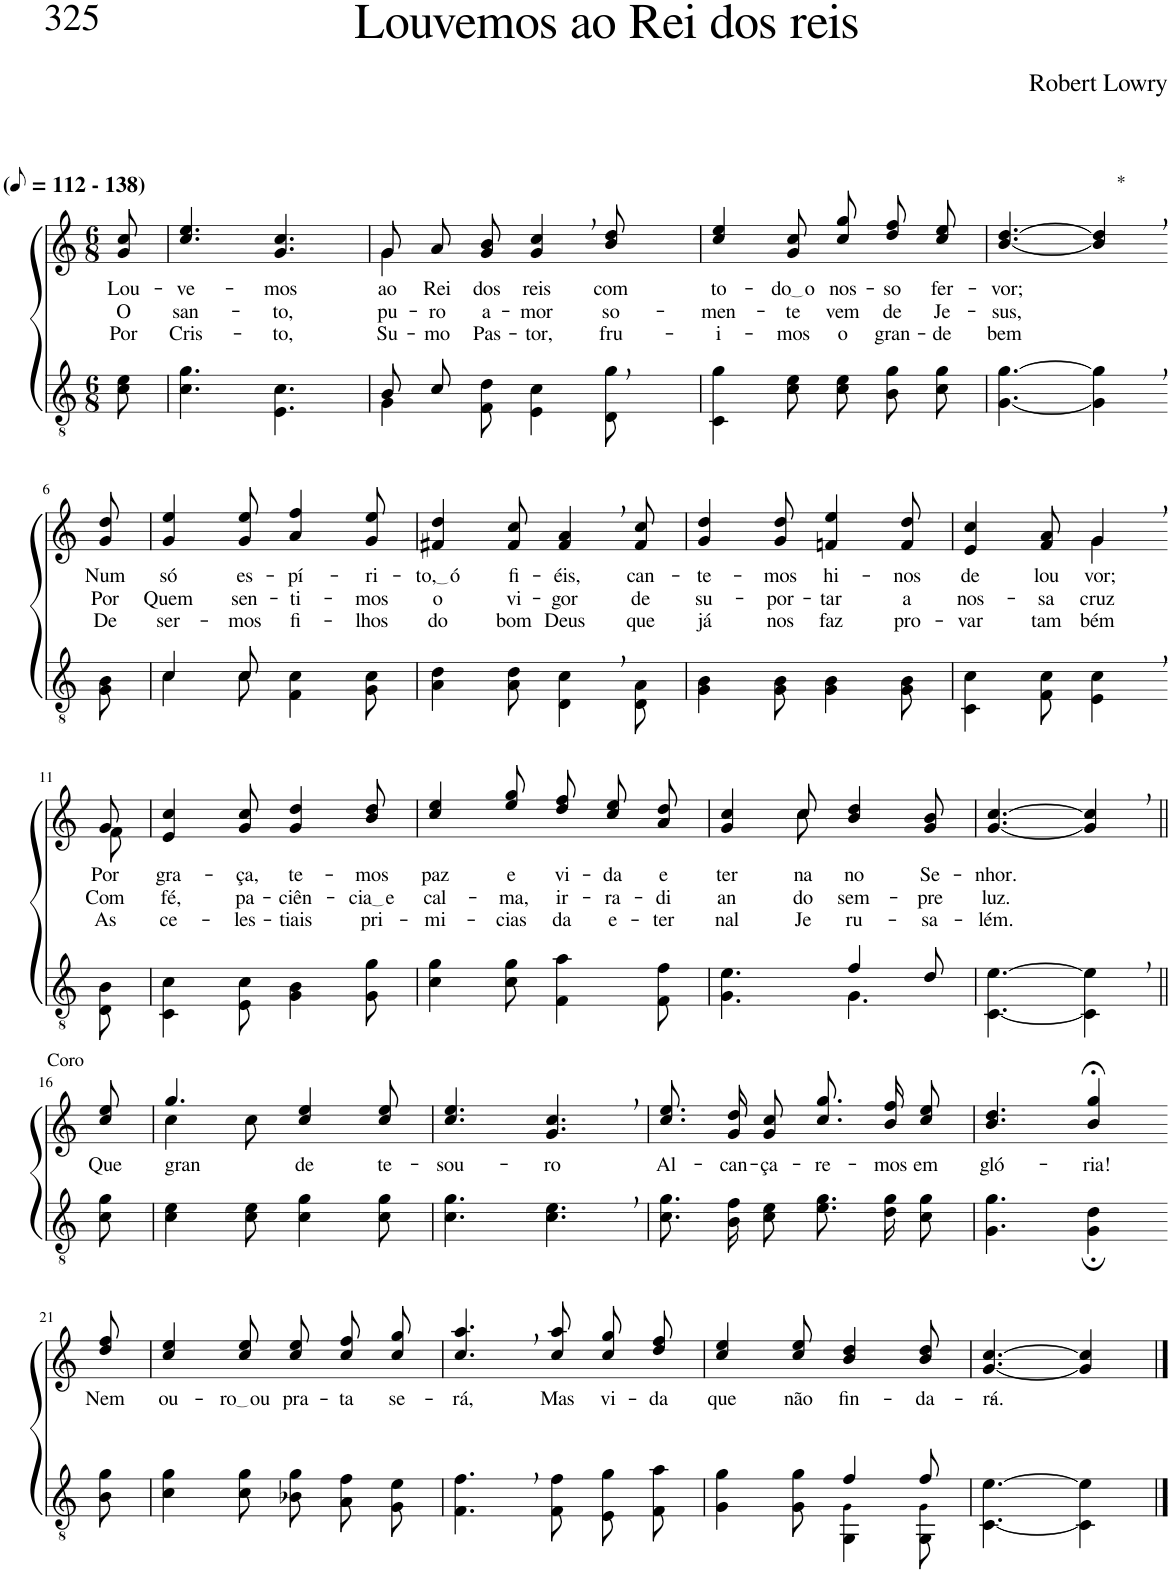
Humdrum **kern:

**kern	**kern	**text	**text	**text
*part2	*part1	*part1	*part1	*part1
*staff2	*staff1	*staff1	*staff1	*staff1
*I"Parte III e IV	*I"Parte I e II	*	*	*
*clefGv2	*clefG2	*	*	*
*Trd3c5	*Trd3c5	*	*	*
*k[]	*k[]	*	*	*
*M6/8	*M6/8	*	*	*
*MM56	*MM56	*	*	*
=1	=1	=1	=1	=1
!	!LO:TX:a:B:t=(	!	!	!
!	!LO:TX:a:B:t=- 138)	!	!	!
!	!	!LO:LY:b	!LO:LY:b	!LO:LY:b
8c\ 8e\	8g/ 8cc/	Lou-	O	Por
=2	=2	=2	=2	=2
!	!	!LO:LY:b	!LO:LY:b	!LO:LY:b
4.c\ 4.g\	4.cc/ 4.ee/	-ve-	san-	Cris-
!	!	!LO:LY:b	!LO:LY:b	!LO:LY:b
4.E\ 4.c\	4.g/ 4.cc/	-mos	-to,	-to,
=3	=3	=3	=3	=3
*^	*^	*	*	*
!	!	!	!	!LO:LY:b	!LO:LY:b	!LO:LY:b
8B/L	4G\	8g/L	4g\	ao	pu-	Su-
!	!	!	!	!LO:LY:b	!LO:LY:b	!LO:LY:b
8c/J	.	8a/	.	Rei	-ro	-mo
!	!	!	!	!LO:LY:b	!LO:LY:b	!LO:LY:b
8ryy	8F\ 8d\	8g/ 8b/J	2ryy	dos	a-	Pas-
!	!	!	!	!LO:LY:b	!LO:LY:b	!LO:LY:b
4.ryy	4E\ 4c\	4g/, 4cc/,	.	reis	-mor	-tor,
!	!	!	!	!LO:LY:b	!LO:LY:b	!LO:LY:b
.	8D\ 8g\	8b/ 8dd/	.	com	so-	fru-
*	*	*v	*v	*	*	*
=4	=4	=4	=4	=4	=4
!	!	!	!LO:LY:b	!LO:LY:b	!LO:LY:b
*v	*v	*	*	*	*
4C\ 4g\	4cc/ 4ee/	to-	-men-	-i-
!	!	!LO:LY:b	!LO:LY:b	!LO:LY:b
8c\ 8e\	8g/ 8cc/	do o	-te	-mos
!	!	!LO:LY:b	!LO:LY:b	!LO:LY:b
8c\ 8e\L	8cc\ 8gg\L	nos-	vem	o
!	!	!LO:LY:b	!LO:LY:b	!LO:LY:b
8B\ 8g\	8dd\ 8ff\	-so	de	gran-
!	!	!LO:LY:b	!LO:LY:b	!LO:LY:b
8c\ 8g\J	8cc\ 8ee\J	fer-	Je-	-de
=5	=5	=5	=5	=5
!	!	!LO:LY:b	!LO:LY:b	!LO:LY:b
[4.G\ [4.g\	[4.b/ [4.dd/	-vor;	-sus,	bem
!	!LO:TX:a:t=*	!	!	!
4G\], 4g\],	4b/], 4dd/],	.	.	.
!!LO:LB:g=z
=6-	=6-	=6-	=6-	=6-
!	!	!LO:LY:b	!LO:LY:b	!LO:LY:b
8G\ 8B\	8g/ 8dd/	Num	Por	De
=7	=7	=7	=7	=7
*^	*	*	*	*
!	!	!	!LO:LY:b	!LO:LY:b	!LO:LY:b
4c/	4c\	4g/ 4ee/	só	Quem	ser-
!	!	!	!LO:LY:b	!LO:LY:b	!LO:LY:b
8c/	8c\	8g/ 8ee/	es-	sen-	-mos
!	!	!	!LO:LY:b	!LO:LY:b	!LO:LY:b
4.ryy	4F\ 4c\	4a/ 4ff/	-pí-	-ti-	fi-
!	!	!	!LO:LY:b	!LO:LY:b	!LO:LY:b
.	8G\ 8c\	8g/ 8ee/	-ri-	-mos	-lhos
=8	=8	=8	=8	=8	=8
!	!	!	!LO:LY:b	!LO:LY:b	!LO:LY:b
*v	*v	*	*	*	*
4A\ 4d\	4f#X/ 4dd/	to, ó	o	do
!	!	!LO:LY:b	!LO:LY:b	!LO:LY:b
8A\ 8d\	8f#/ 8cc/	fi-	vi-	bom
!	!	!LO:LY:b	!LO:LY:b	!LO:LY:b
4D\, 4c\,	4f#/, 4a/,	-éis,	-gor	Deus
!	!	!LO:LY:b	!LO:LY:b	!LO:LY:b
8D\ 8A\	8f#/ 8cc/	can-	de	que
=9	=9	=9	=9	=9
!	!	!LO:LY:b	!LO:LY:b	!LO:LY:b
4G\ 4B\	4g/ 4dd/	-te-	su-	já
!	!	!LO:LY:b	!LO:LY:b	!LO:LY:b
8G\ 8B\	8g/ 8dd/	-mos	-por-	nos
!	!	!LO:LY:b	!LO:LY:b	!LO:LY:b
4G\ 4B\	4fn/ 4ee/	hi-	-tar	faz
!	!	!LO:LY:b	!LO:LY:b	!LO:LY:b
8G\ 8B\	8f/ 8dd/	-nos	a	pro-
=10	=10	=10	=10	=10
!	!	!LO:LY:b	!LO:LY:b	!LO:LY:b
*	*^	*	*	*
4C\ 4c\	4e/ 4cc/	4.ryy	de	nos-	-var
!	!	!	!LO:LY:b	!LO:LY:b	!LO:LY:b
8F\ 8c\	8f/ 8a/	.	lou-	-sa	tam-
!	!	!	!LO:LY:b	!LO:LY:b	!LO:LY:b
4E\, 4c\,	4g,/	4g\	-vor;	cruz	-bém
!!LO:LB:g=z	!!
=11-	=11-	=11-	=11-	=11-	=11-
!	!	!	!LO:LY:b	!LO:LY:b	!LO:LY:b
8D\ 8B\	8g/	8f\	Por	Com	As
=12	=12	=12	=12	=12	=12
!	!	!	!LO:LY:b	!LO:LY:b	!LO:LY:b
*	*v	*v	*	*	*
4C\ 4c\	4e/ 4cc/	gra-	fé,	ce-
!	!	!LO:LY:b	!LO:LY:b	!LO:LY:b
8E\ 8c\	8g/ 8cc/	-ça,	pa-	-les-
!	!	!LO:LY:b	!LO:LY:b	!LO:LY:b
4G\ 4B\	4g/ 4dd/	te-	-ciên-	-tiais
!	!	!LO:LY:b	!LO:LY:b	!LO:LY:b
8G\ 8g\	8b/ 8dd/	-mos	cia e	pri-
=13	=13	=13	=13	=13
!	!	!LO:LY:b	!LO:LY:b	!LO:LY:b
4c\ 4g\	4cc/ 4ee/	paz	cal-	-mi-
!	!	!LO:LY:b	!LO:LY:b	!LO:LY:b
8c\ 8g\	8ee/ 8gg/	e	-ma,	-cias
!	!	!LO:LY:b	!LO:LY:b	!LO:LY:b
4F\ 4a\	8dd\ 8ff\L	vi-	ir-	da
!	!	!LO:LY:b	!LO:LY:b	!LO:LY:b
.	8cc\ 8ee\	-da	-ra-	e-
!	!	!LO:LY:b	!LO:LY:b	!LO:LY:b
8F\ 8f\	8a\ 8dd\J	e-	-di-	-ter-
=14	=14	=14	=14	=14
*^	*^	*	*	*
!	!	!	!	!LO:LY:b	!LO:LY:b	!LO:LY:b
4.ryy	4.G\ 4.e\	4ryy	4g/ 4cc/	-ter-	-an-	-nal
!	!	!	!	!LO:LY:b	!LO:LY:b	!LO:LY:b
.	.	8cc\	8cc/	-na	-do	Je-
!	!	!	!	!LO:LY:b	!LO:LY:b	!LO:LY:b
4f/	4.G\	4.ryy	4b/ 4dd/	no	sem-	-ru-
!	!	!	!	!LO:LY:b	!LO:LY:b	!LO:LY:b
8d/	.	.	8g/ 8b/	Se-	-pre	-sa-
*v	*v	*	*	*	*	*
=15	=15	=15	=15	=15	=15
!	!	!	!LO:LY:b	!LO:LY:b	!LO:LY:b
*	*v	*v	*	*	*
[4.C\ [4.e\	[4.g/ [4.cc/	-nhor.	luz.	-lém.
4C\], 4e\],	4g/], 4cc/],	.	.	.
!!LO:LB:g=z
=16||	=16||	=16||	=16||	=16||
!	!LO:TX:a:t=Coro	!	!	!
!	!	!LO:LY:b	!	!
8c\ 8g\	8cc/ 8ee/	Que	.	.
=17	=17	=17	=17	=17
*	*^	*	*	*
!	!	!	!LO:LY:b	!	!
4c\ 4e\	4.gg/	4cc\	gran-	.	.
8c\ 8e\	.	8cc\	.	.	.
!	!	!	!LO:LY:b	!	!
4c\ 4g\	4cc/ 4ee/	4.ryy	-de	.	.
!	!	!	!LO:LY:b	!	!
8c\ 8g\	8cc/ 8ee/	.	te-	.	.
*	*v	*v	*	*	*
=18	=18	=18	=18	=18
!	!	!LO:LY:b	!	!
4.c\ 4.g\	4.cc/ 4.ee/	-sou-	.	.
!	!	!LO:LY:b	!	!
4.c\, 4.e\,	4.g/, 4.cc/,	-ro	.	.
=19	=19	=19	=19	=19
!	!	!LO:LY:b	!	!
8.c\ 8.g\L	8.cc\ 8.ee\L	Al-	.	.
!	!	!LO:LY:b	!	!
16B\ 16f\K	16g\ 16dd\K	-can-	.	.
!	!	!LO:LY:b	!	!
8c\ 8e\J	8g\ 8cc\J	-ça-	.	.
!	!	!LO:LY:b	!	!
8.e\ 8.g\L	8.cc\ 8.gg\L	-re-	.	.
!	!	!LO:LY:b	!	!
16d\ 16g\K	16b\ 16ff\K	-mos	.	.
!	!	!LO:LY:b	!	!
8c\ 8g\J	8cc\ 8ee\J	em	.	.
=20	=20	=20	=20	=20
!	!	!LO:LY:b	!	!
4.G\ 4.g\	4.b/ 4.dd/	gló-	.	.
!	!	!LO:LY:b	!	!
4G\; 4d\;	4b/;< 4gg/;<	-ria!	.	.
!!LO:LB:g=z
=21-	=21-	=21-	=21-	=21-
!	!	!LO:LY:b	!	!
8B\ 8g\	8dd/ 8ff/	Nem	.	.
=22	=22	=22	=22	=22
!	!	!LO:LY:b	!	!
4c\ 4g\	4cc/ 4ee/	ou-	.	.
!	!	!LO:LY:b	!	!
8c\ 8g\	8cc/ 8ee/	ro ou	.	.
!	!	!LO:LY:b	!	!
8B-X\ 8g\L	8cc\ 8ee\L	pra-	.	.
!	!	!LO:LY:b	!	!
8A\ 8f\	8cc\ 8ff\	-ta	.	.
!	!	!LO:LY:b	!	!
8G\ 8e\J	8cc\ 8gg\J	se-	.	.
=23	=23	=23	=23	=23
!	!	!LO:LY:b	!	!
4.F\, 4.f\,	4.cc/, 4.aa/,	-rá,	.	.
!	!	!LO:LY:b	!	!
8F\ 8f\L	8cc\ 8aa\L	Mas	.	.
!	!	!LO:LY:b	!	!
8E\ 8g\	8cc\ 8gg\	vi-	.	.
!	!	!LO:LY:b	!	!
8F\ 8a\J	8dd\ 8ff\J	-da	.	.
=24	=24	=24	=24	=24
*^	*	*	*	*
!	!	!	!LO:LY:b	!	!
4.ryy	4G\ 4g\	4cc/ 4ee/	que	.	.
!	!	!	!LO:LY:b	!	!
.	8G\ 8g\	8cc/ 8ee/	não	.	.
!	!	!	!LO:LY:b	!	!
4f/	4GG\ 4G!\	4b/ 4dd/	fin-	.	.
!	!	!	!LO:LY:b	!	!
8f/	8GG\ 8G!\	8b/ 8dd/	-da-	.	.
=25	=25	=25	=25	=25	=25
!	!	!	!LO:LY:b	!	!
*v	*v	*	*	*	*
[4.C\ [4.e\	[4.g/ [4.cc/	-rá.-	.	.
4C\] 4e\]	4g/] 4cc/]	.	.	.
==	==	==	==	==
*-	*-	*-	*-	*-
